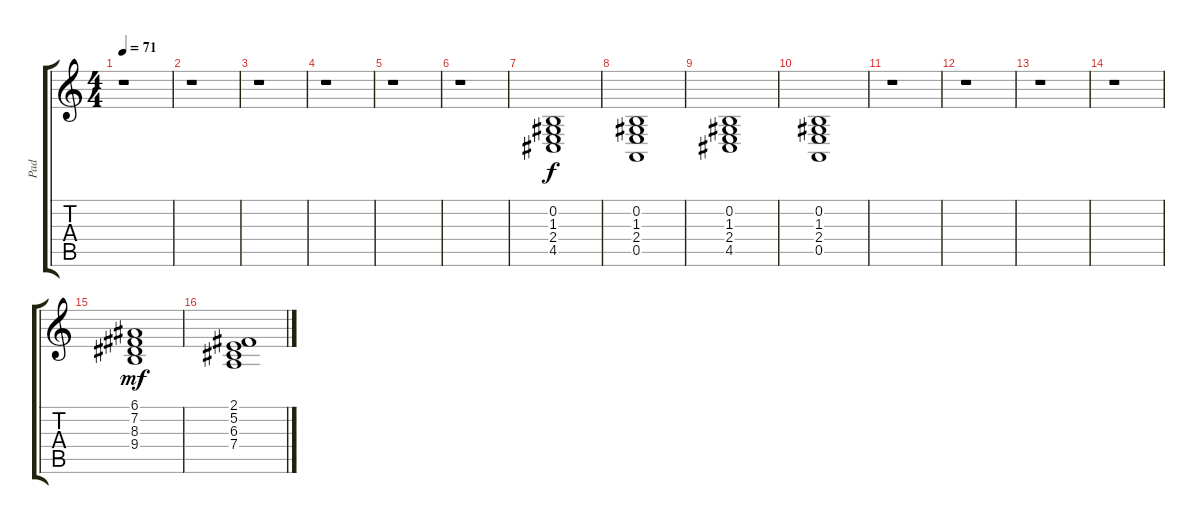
\track ("Pad" "Pad") {instrument pad2warm}
\staff {score tabs}
\tuning (E4 B3 G3 D3 A2 E2) {hide}
\ts (4 4)
\tempo 71
\clef g2
\ks c
r.1{dy f} |
r.1 |
r.1 |
r.1 |
r.1 |
r.1 |
(0.2 1.3 2.4 4.5).1 |
(0.2 1.3 2.4 0.5).1 |
(0.2 1.3 2.4 4.5).1 |
(0.2 1.3 2.4 0.5).1 |
r.1 |
r.1 |
r.1 |
r.1 |
(6.1 7.2 8.3 9.4).1{dy mf} |
(2.1 5.2 6.3 7.4).1
